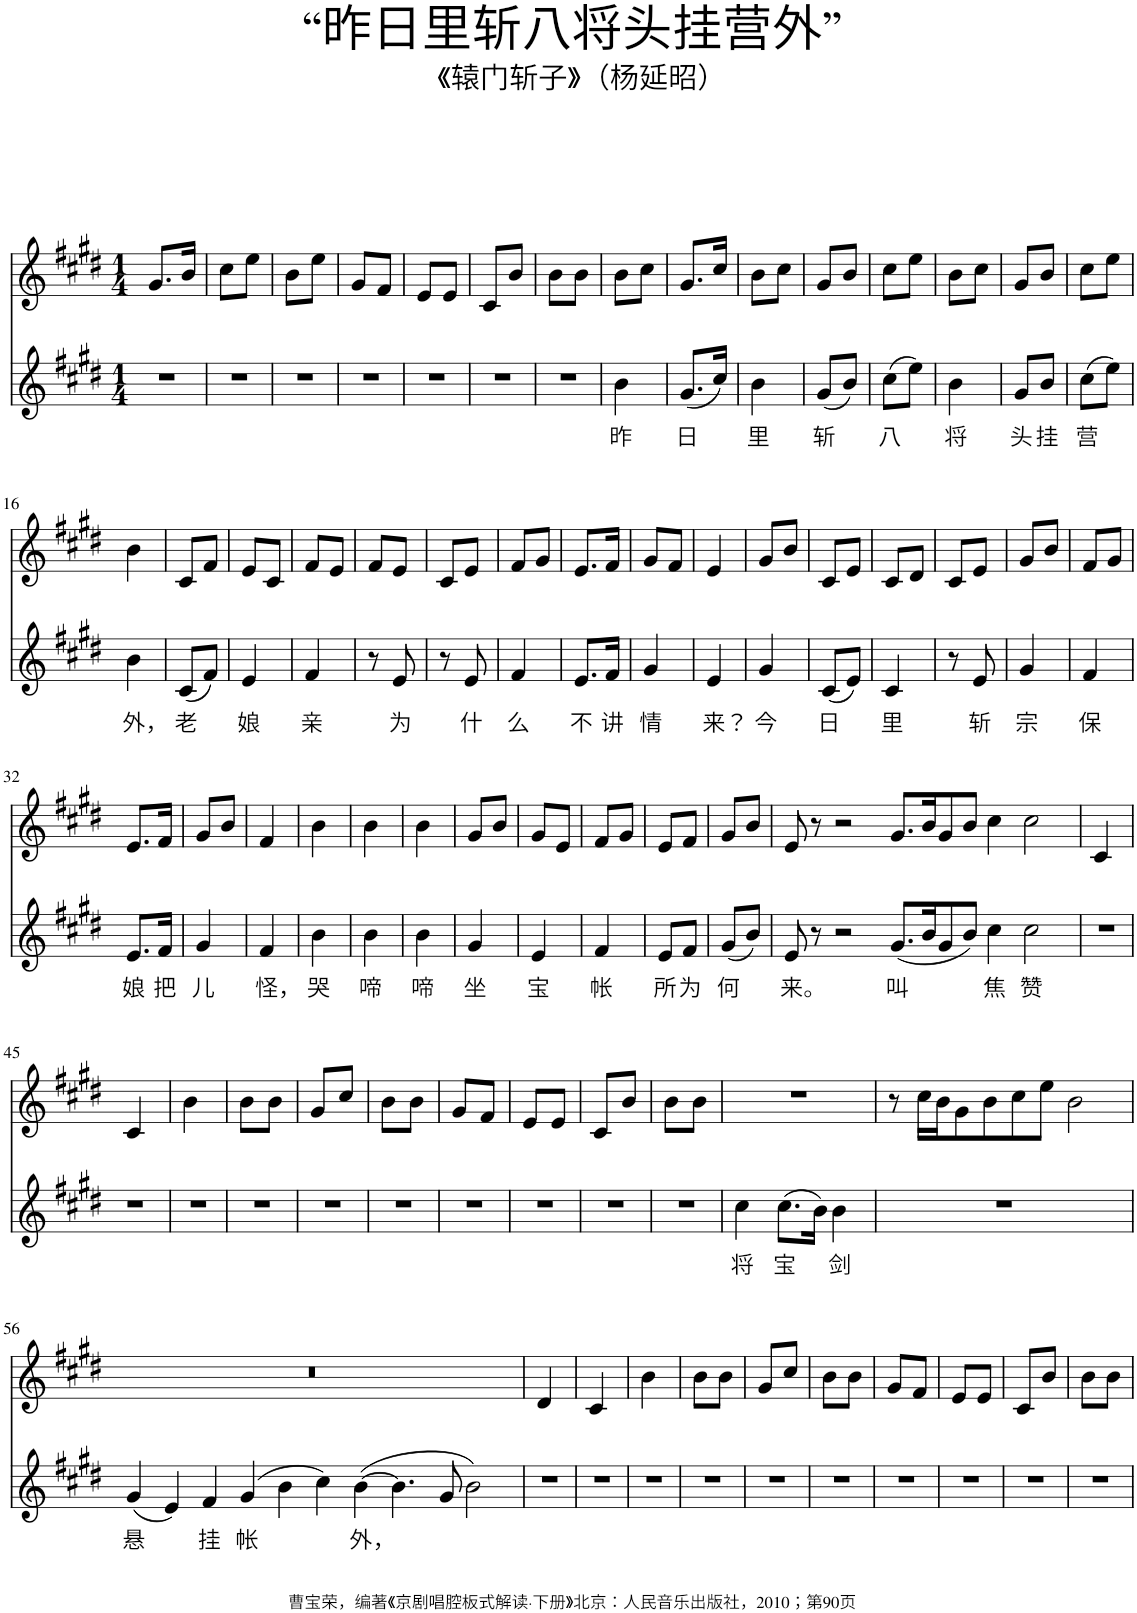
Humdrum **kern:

**kern	**text	**kern
*part2	*part2	*part1
*staff2	*staff2	*staff1
*I"Piano	*	*I"Piano
*I'Pno	*	*I'Pno
*clefG2	*	*clefG2
*k[f#c#g#d#]	*	*k[f#c#g#d#]
*M1/4	*	*M1/4
=1	=1	=1
4r	.	8.g#/L
.	.	16b/Jk
=2	=2	=2
4r	.	8cc#\L
.	.	8ee\J
=3	=3	=3
4r	.	8b\L
.	.	8ee\J
=4	=4	=4
4r	.	8g#/L
.	.	8f#/J
=5	=5	=5
4r	.	8e/L
.	.	8e/J
=6	=6	=6
4r	.	8c#/L
.	.	8b/J
=7	=7	=7
4r	.	8b\L
.	.	8b\J
=8	=8	=8
!	!LO:LY:b	!
4b\	昨	8b\L
.	.	8cc#\J
=9	=9	=9
!	!LO:LY:b	!
(8.g#/L	日	8.g#/L
16cc#/Jk)	.	16cc#/Jk
=10	=10	=10
!	!LO:LY:b	!
4b\	里	8b\L
.	.	8cc#\J
=11	=11	=11
!	!LO:LY:b	!
(8g#/L	斩	8g#/L
8b/J)	.	8b/J
=12	=12	=12
!	!LO:LY:b	!
(8cc#\L	八	8cc#\L
8ee\J)	.	8ee\J
=13	=13	=13
!	!LO:LY:b	!
4b\	将	8b\L
.	.	8cc#\J
=14	=14	=14
!	!LO:LY:b	!
8g#/L	头	8g#/L
!	!LO:LY:b	!
8b/J	挂	8b/J
=15	=15	=15
!	!LO:LY:b	!
(8cc#\L	营	8cc#\L
8ee\J)	.	8ee\J
!!LO:LB:g=z
=16	=16	=16
!	!LO:LY:b	!
4b\	外，	4b\
=17	=17	=17
!	!LO:LY:b	!
(8c#/L	老	8c#/L
8f#/J)	.	8f#/J
=18	=18	=18
!	!LO:LY:b	!
4e/	娘	8e/L
.	.	8c#/J
=19	=19	=19
!	!LO:LY:b	!
4f#/	亲	8f#/L
.	.	8e/J
=20	=20	=20
8r	.	8f#/L
!	!LO:LY:b	!
8e/	为	8e/J
=21	=21	=21
8r	.	8c#/L
!	!LO:LY:b	!
8e/	什	8e/J
=22	=22	=22
!	!LO:LY:b	!
4f#/	么	8f#/L
.	.	8g#/J
=23	=23	=23
!	!LO:LY:b	!
8.e/L	不	8.e/L
!	!LO:LY:b	!
16f#/Jk	讲	16f#/Jk
=24	=24	=24
!	!LO:LY:b	!
4g#/	情	8g#/L
.	.	8f#/J
=25	=25	=25
!	!LO:LY:b	!
4e/	来？	4e/
=26	=26	=26
!	!LO:LY:b	!
4g#/	今	8g#/L
.	.	8b/J
=27	=27	=27
!	!LO:LY:b	!
(8c#/L	日	8c#/L
8e/J)	.	8e/J
=28	=28	=28
!	!LO:LY:b	!
4c#/	里	8c#/L
.	.	8d#/J
=29	=29	=29
8r	.	8c#/L
!	!LO:LY:b	!
8e/	斩	8e/J
=30	=30	=30
!	!LO:LY:b	!
4g#/	宗	8g#/L
.	.	8b/J
=31	=31	=31
!	!LO:LY:b	!
4f#/	保	8f#/L
.	.	8g#/J
!!LO:LB:g=z
=32	=32	=32
!	!LO:LY:b	!
8.e/L	娘	8.e/L
!	!LO:LY:b	!
16f#/Jk	把	16f#/Jk
=33	=33	=33
!	!LO:LY:b	!
4g#/	儿	8g#/L
.	.	8b/J
=34	=34	=34
!	!LO:LY:b	!
4f#/	怪，	4f#/
=35	=35	=35
!	!LO:LY:b	!
4b\	哭	4b\
=36	=36	=36
!	!LO:LY:b	!
4b\	啼	4b\
=37	=37	=37
!	!LO:LY:b	!
4b\	啼	4b\
=38	=38	=38
!	!LO:LY:b	!
4g#/	坐	8g#/L
.	.	8b/J
=39	=39	=39
!	!LO:LY:b	!
4e/	宝	8g#/L
.	.	8e/J
=40	=40	=40
!	!LO:LY:b	!
4f#/	帐	8f#/L
.	.	8g#/J
=41	=41	=41
!	!LO:LY:b	!
8e/L	所	8e/L
!	!LO:LY:b	!
8f#/J	为	8f#/J
=42	=42	=42
!	!LO:LY:b	!
(8g#/L	何	8g#/L
8b/J)	.	8b/J
=43	=43	=43
!	!LO:LY:b	!
8e/	来。	8e/
8r	.	8r
2r	.	2r
!	!LO:LY:b	!
(8.g#/L	叫	8.g#/L
16b/K	.	16b/K
8g#/	.	8g#/
8b/J)	.	8b/J
!	!LO:LY:b	!
4cc#\	焦	4cc#\
!	!LO:LY:b	!
2cc#\	赞	2cc#\
=44	=44	=44
4r	.	4c#/
!!LO:LB:g=z
=45	=45	=45
4r	.	4c#/
=46	=46	=46
4r	.	4b\
=47	=47	=47
4r	.	8b\L
.	.	8b\J
=48	=48	=48
4r	.	8g#/L
.	.	8cc#/J
=49	=49	=49
4r	.	8b\L
.	.	8b\J
=50	=50	=50
4r	.	8g#/L
.	.	8f#/J
=51	=51	=51
4r	.	8e/L
.	.	8e/J
=52	=52	=52
4r	.	8c#/L
.	.	8b/J
=53	=53	=53
4r	.	8b\L
.	.	8b\J
=54	=54	=54
!	!LO:LY:b	!
4cc#\	将	4r
!	!LO:LY:b	!
(8.cc#\L	宝	2ryy
16b\Jk)	.	.
!	!LO:LY:b	!
4b\	剑	.
=55	=55	=55
4r	.	8r
.	.	16cc#\LL
.	.	16b\J
1ryy	.	8g#\
.	.	8b\
.	.	8cc#\
.	.	8ee\J
.	.	2b\
!!LO:LB:g=z
=56	=56	=56
!	!LO:LY:b	!
(4g#/	悬	4r
4e/)	.	0ryy
!	!LO:LY:b	!
4f#/	挂	.
!	!LO:LY:b	!
(4g#/	帐	.
4b\	.	.
4cc#\)	.	.
!	!LO:LY:b	!
([4b\	外，	.
4.b\]	.	.
8g#/	.	.
2b\)	.	2ryy
=57	=57	=57
4r	.	4d#/
=58	=58	=58
4r	.	4c#/
=59	=59	=59
4r	.	4b\
=60	=60	=60
4r	.	8b\L
.	.	8b\J
=61	=61	=61
4r	.	8g#/L
.	.	8cc#/J
=62	=62	=62
4r	.	8b\L
.	.	8b\J
=63	=63	=63
4r	.	8g#/L
.	.	8f#/J
=64	=64	=64
4r	.	8e/L
.	.	8e/J
=65	=65	=65
4r	.	8c#/L
.	.	8b/J
=66	=66	=66
4r	.	8b\L
.	.	8b\J
=	=	=
*-	*-	*-
